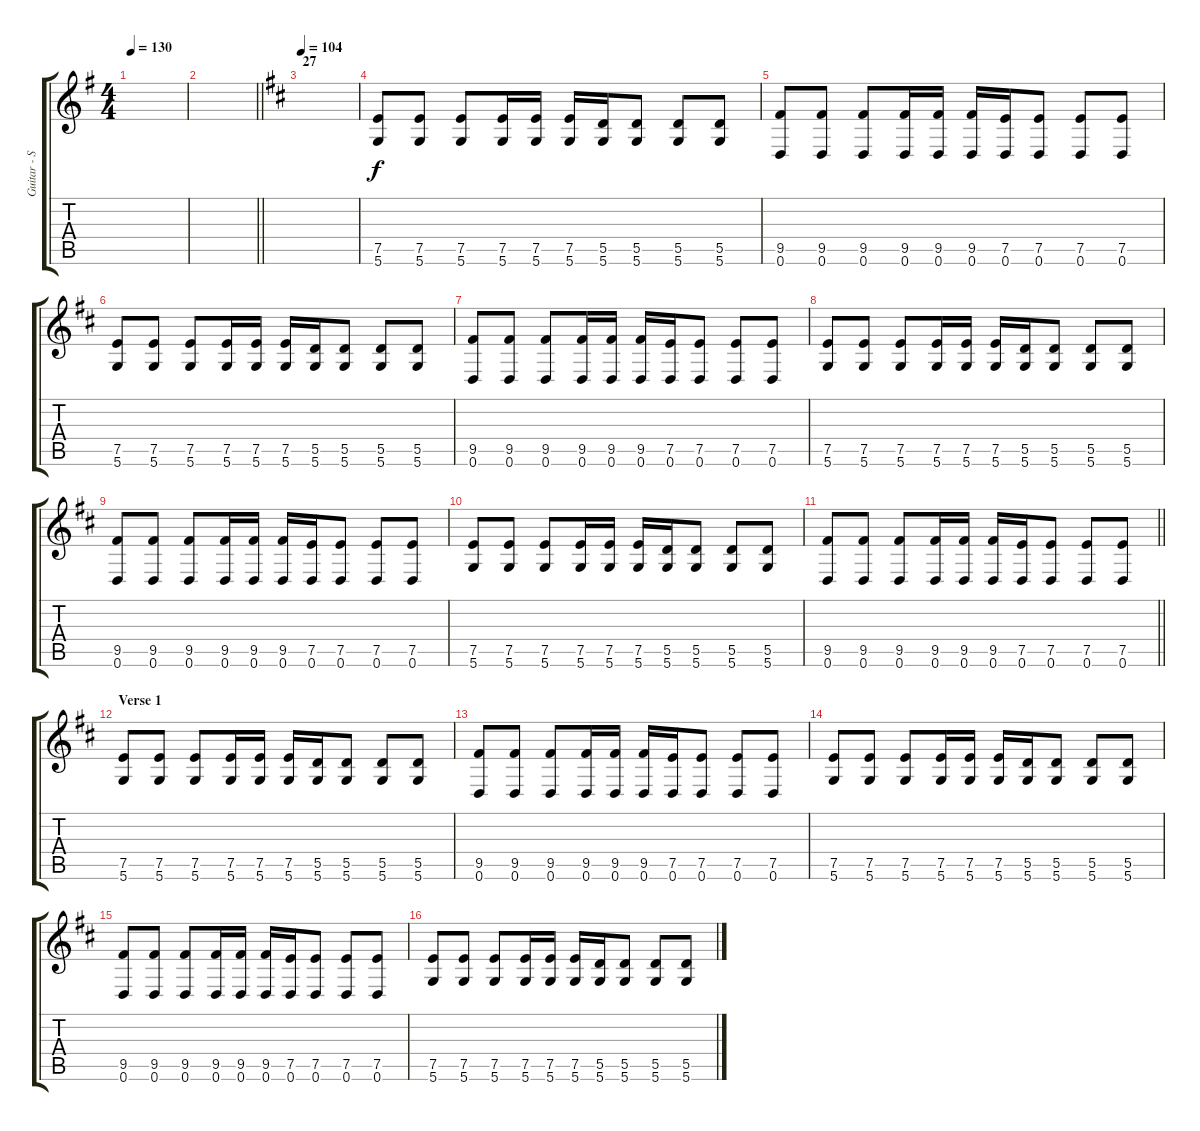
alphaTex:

\track ("Guitar - Simon Neil" "Guitar - S") {instrument electricguitarclean}
\staff {score tabs}
\tuning (E4 B3 G3 D3 A2 D2) {hide}
\ts (4 4)
\tempo 130
\clef g2
\ks eminor
|
\barLineRight lightlight
|
\section ("" "27")
\tempo 104
\ks d
|
(7.5 5.6).8 (7.5 5.6).8 (7.5 5.6).8 (7.5 5.6).16 (7.5 5.6).16 (7.5 5.6).16 (5.5 5.6).16 (5.5 5.6).8 (5.5 5.6).8 (5.5 5.6).8 |
(9.5 0.6).8 (9.5 0.6).8 (9.5 0.6).8 (9.5 0.6).16 (9.5 0.6).16 (9.5 0.6).16 (7.5 0.6).16 (7.5 0.6).8 (7.5 0.6).8 (7.5 0.6).8 |
(7.5 5.6).8 (7.5 5.6).8 (7.5 5.6).8 (7.5 5.6).16 (7.5 5.6).16 (7.5 5.6).16 (5.5 5.6).16 (5.5 5.6).8 (5.5 5.6).8 (5.5 5.6).8 |
(9.5 0.6).8 (9.5 0.6).8 (9.5 0.6).8 (9.5 0.6).16 (9.5 0.6).16 (9.5 0.6).16 (7.5 0.6).16 (7.5 0.6).8 (7.5 0.6).8 (7.5 0.6).8 |
(7.5 5.6).8 (7.5 5.6).8 (7.5 5.6).8 (7.5 5.6).16 (7.5 5.6).16 (7.5 5.6).16 (5.5 5.6).16 (5.5 5.6).8 (5.5 5.6).8 (5.5 5.6).8 |
(9.5 0.6).8 (9.5 0.6).8 (9.5 0.6).8 (9.5 0.6).16 (9.5 0.6).16 (9.5 0.6).16 (7.5 0.6).16 (7.5 0.6).8 (7.5 0.6).8 (7.5 0.6).8 |
(7.5 5.6).8 (7.5 5.6).8 (7.5 5.6).8 (7.5 5.6).16 (7.5 5.6).16 (7.5 5.6).16 (5.5 5.6).16 (5.5 5.6).8 (5.5 5.6).8 (5.5 5.6).8 |
\barLineRight lightlight
(9.5 0.6).8 (9.5 0.6).8 (9.5 0.6).8 (9.5 0.6).16 (9.5 0.6).16 (9.5 0.6).16 (7.5 0.6).16 (7.5 0.6).8 (7.5 0.6).8 (7.5 0.6).8 |
\section ("" "Verse 1")
(7.5 5.6).8 (7.5 5.6).8 (7.5 5.6).8 (7.5 5.6).16 (7.5 5.6).16 (7.5 5.6).16 (5.5 5.6).16 (5.5 5.6).8 (5.5 5.6).8 (5.5 5.6).8 |
(9.5 0.6).8 (9.5 0.6).8 (9.5 0.6).8 (9.5 0.6).16 (9.5 0.6).16 (9.5 0.6).16 (7.5 0.6).16 (7.5 0.6).8 (7.5 0.6).8 (7.5 0.6).8 |
(7.5 5.6).8 (7.5 5.6).8 (7.5 5.6).8 (7.5 5.6).16 (7.5 5.6).16 (7.5 5.6).16 (5.5 5.6).16 (5.5 5.6).8 (5.5 5.6).8 (5.5 5.6).8 |
(9.5 0.6).8 (9.5 0.6).8 (9.5 0.6).8 (9.5 0.6).16 (9.5 0.6).16 (9.5 0.6).16 (7.5 0.6).16 (7.5 0.6).8 (7.5 0.6).8 (7.5 0.6).8 |
(7.5 5.6).8 (7.5 5.6).8 (7.5 5.6).8 (7.5 5.6).16 (7.5 5.6).16 (7.5 5.6).16 (5.5 5.6).16 (5.5 5.6).8 (5.5 5.6).8 (5.5 5.6).8
